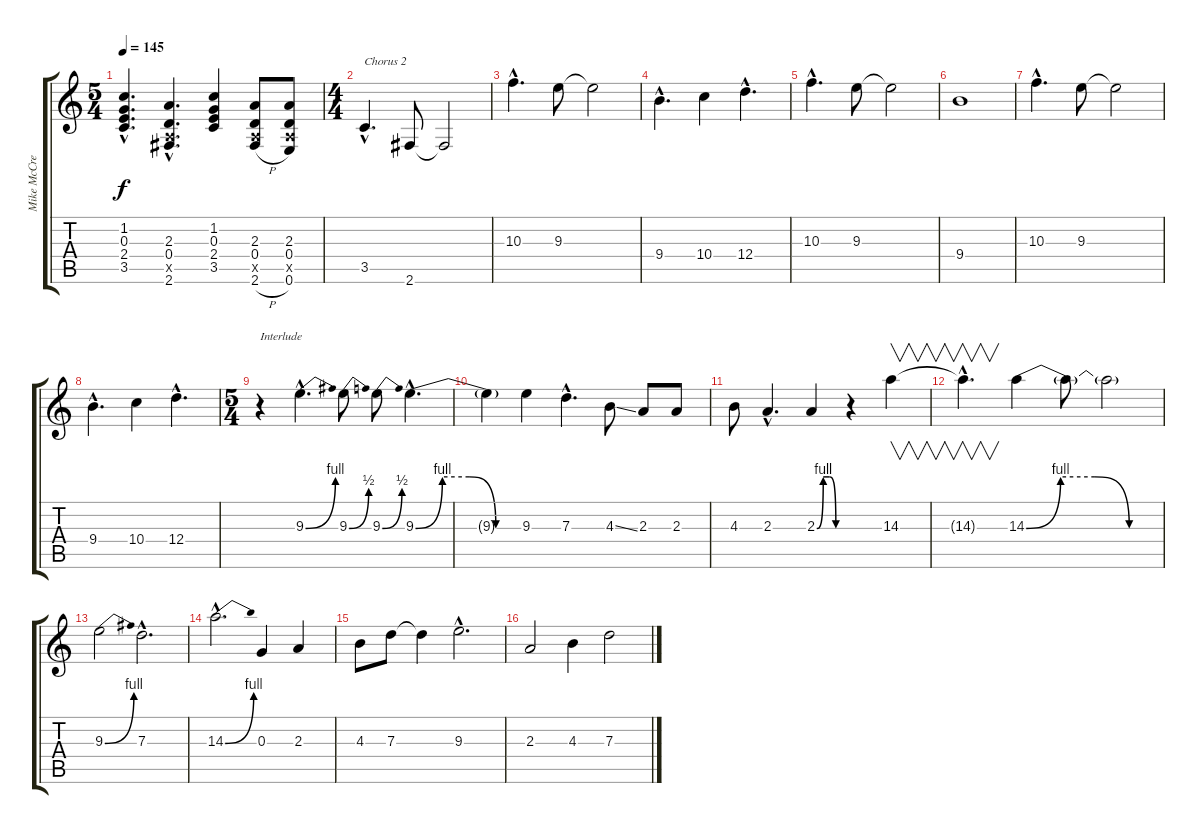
\track ("Mike McCready" "Mike McCre") {instrument distortionguitar}
\staff {score tabs}
\tuning (E4 B3 G3 D3 A2 E2) {hide}
\ts (5 4)
\tempo 145
\clef g2
\ks c
(1.2{hac} 0.3{hac} 2.4{hac} 3.5{hac}).4{d dy f} (2.3{hac} 0.4{hac} 0.5{hac x} 2.6{hac}).4{d} (1.2 0.3 2.4 3.5).4 (2.3 0.4 0.5{x} 2.6{h}).8 (2.3 0.4 0.5{x} 0.6).8 |
\ts (4 4)
3.5{hac}.4{d txt "Chorus 2"} 2.6.8 2.6{t}.2 |
10.3{hac}.4{d} 9.3.8 9.3{t}.2 |
9.4{hac}.4{d} 10.4.4 12.4{hac}.4{d} |
10.3{hac}.4{d} 9.3.8 9.3{t}.2 |
9.4.1 |
10.3{hac}.4{d} 9.3.8 9.3{t}.2 |
9.4{hac}.4{d} 10.4.4 12.4{hac}.4{d} |
\ts (5 4)
r.4{txt "Interlude"} 9.3{be (bend 0 0 60 4) hac}.4{d} 9.3{be (bend 0 0 60 2)}.8 9.3{be (bend 0 0 60 2)}.8 9.3{be (custom 0 0 15 4 30 4 45 0 60 0) hac}.4{d} |
9.3{t}.4 9.3.4 7.3{hac}.4{d} 4.3{ss}.8 2.3.8 2.3.8 |
4.3.8 2.3{hac}.4{d} 2.3{be (custom 0 0 15 4 30 4 45 0 60 0)}.4 r.4 14.3.4{v} |
14.3{hac t}.4{v d} 14.3{be (custom 0 0 15 4 30 4 45 0 60 0)}.4 14.3{t}.8 14.3{t}.2 |
9.3{be (bend 0 0 60 4)}.2 7.3{hac}.2{d} |
14.3{be (bend 0 0 60 4) hac}.2{d} 0.3.4 2.3.4 |
4.3.8 7.3.8 7.3{t}.4 9.3{hac}.2{d} |
2.3.2 4.3.4 7.3.2
